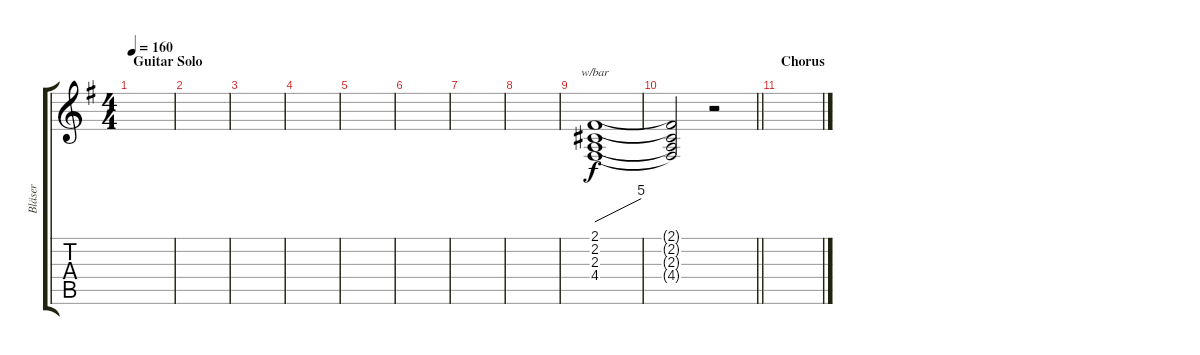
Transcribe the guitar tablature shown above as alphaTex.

\track ("Bläser" "Bläser") {instrument brasssection}
\staff {score tabs}
\tuning (E4 B3 G3 D3 A2 E2) {hide}
\ts (4 4)
\section ("" "Guitar Solo")
\tempo 160
\clef g2
\ks g
|
|
|
|
|
|
|
|
(2.1 2.2 2.3 4.4).1{tbe (dive default 0 0 60 20)} |
\barLineRight lightlight
(2.1{t} 2.2{t} 2.3{t} 4.4{t}).2 r.2 |
\section ("" "Chorus")
